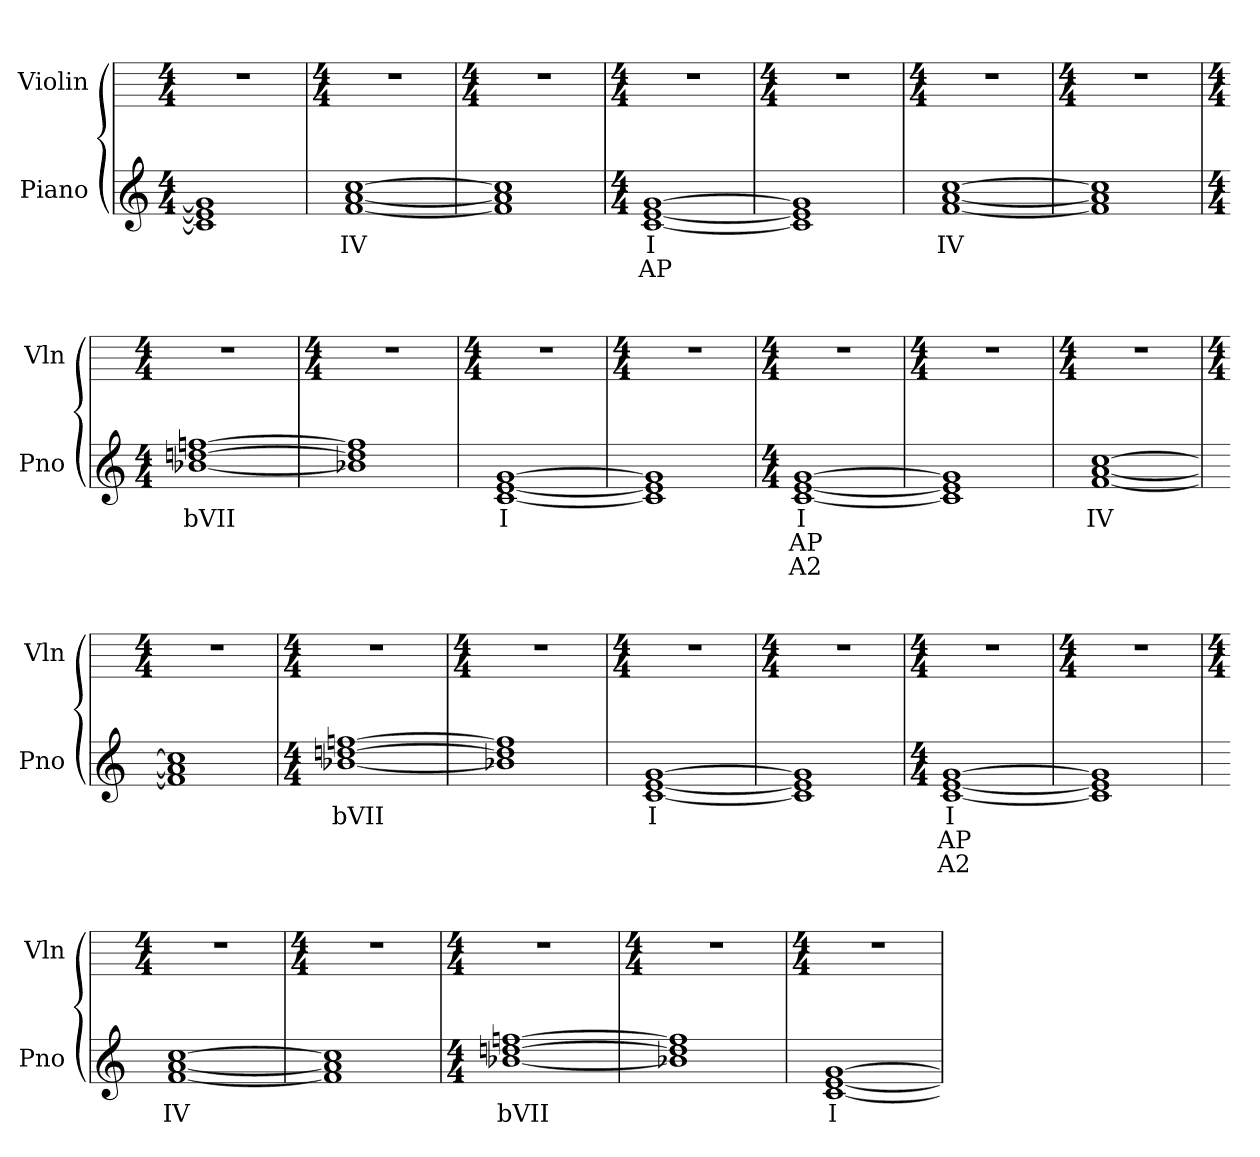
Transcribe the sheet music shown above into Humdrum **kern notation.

**kern	**text	**text	**text	**kern
*part2	*part2	*part2	*part2	*part1
*staff2	*staff2	*staff2	*staff2	*staff1
*I"Piano	*	*	*	*I"Violin
*I'Pno	*	*	*	*I'Vln
*k[]	*	*	*	*
*C:	*	*	*	*
*M4/4	*	*	*	*M4/4
=	=	=	=	=
1c] 1e] 1g]	.	.	.	1r
=	=	=	=	=
*k[]	*	*	*	*
*C:	*	*	*	*
*	*	*	*	*M4/4
[1f [1a [1cc	IV	.	.	1r
=	=	=	=	=
*k[]	*	*	*	*
*C:	*	*	*	*
*	*	*	*	*M4/4
1f] 1a] 1cc]	.	.	.	1r
=	=	=	=	=
*k[]	*	*	*	*
*C:	*	*	*	*
*M4/4	*	*	*	*M4/4
[1c [1e [1g	I	AP	.	1r
=	=	=	=	=
*k[]	*	*	*	*
*C:	*	*	*	*
*	*	*	*	*M4/4
1c] 1e] 1g]	.	.	.	1r
=	=	=	=	=
*k[]	*	*	*	*
*C:	*	*	*	*
*	*	*	*	*M4/4
[1f [1a [1cc	IV	.	.	1r
=	=	=	=	=
*k[]	*	*	*	*
*C:	*	*	*	*
*	*	*	*	*M4/4
1f] 1a] 1cc]	.	.	.	1r
=	=	=	=	=
*k[]	*	*	*	*
*C:	*	*	*	*
*M4/4	*	*	*	*M4/4
[1b-X [1ddn [1ffn	bVII	.	.	1r
=	=	=	=	=
*k[]	*	*	*	*
*C:	*	*	*	*
*	*	*	*	*M4/4
1b-X] 1ddn] 1ffn]	.	.	.	1r
=	=	=	=	=
*k[]	*	*	*	*
*C:	*	*	*	*
*	*	*	*	*M4/4
[1c [1e [1g	I	.	.	1r
=	=	=	=	=
*k[]	*	*	*	*
*C:	*	*	*	*
*	*	*	*	*M4/4
1c] 1e] 1g]	.	.	.	1r
=	=	=	=	=
*k[]	*	*	*	*
*C:	*	*	*	*
*M4/4	*	*	*	*M4/4
[1c [1e [1g	I	AP	A2	1r
=	=	=	=	=
*k[]	*	*	*	*
*C:	*	*	*	*
*	*	*	*	*M4/4
1c] 1e] 1g]	.	.	.	1r
=	=	=	=	=
*k[]	*	*	*	*
*C:	*	*	*	*
*	*	*	*	*M4/4
[1f [1a [1cc	IV	.	.	1r
=	=	=	=	=
*k[]	*	*	*	*
*C:	*	*	*	*
*	*	*	*	*M4/4
1f] 1a] 1cc]	.	.	.	1r
=	=	=	=	=
*k[]	*	*	*	*
*C:	*	*	*	*
*M4/4	*	*	*	*M4/4
[1b-X [1ddn [1ffn	bVII	.	.	1r
=	=	=	=	=
*k[]	*	*	*	*
*C:	*	*	*	*
*	*	*	*	*M4/4
1b-X] 1ddn] 1ffn]	.	.	.	1r
=	=	=	=	=
*k[]	*	*	*	*
*C:	*	*	*	*
*	*	*	*	*M4/4
[1c [1e [1g	I	.	.	1r
=	=	=	=	=
*k[]	*	*	*	*
*C:	*	*	*	*
*	*	*	*	*M4/4
1c] 1e] 1g]	.	.	.	1r
=	=	=	=	=
*k[]	*	*	*	*
*C:	*	*	*	*
*M4/4	*	*	*	*M4/4
[1c [1e [1g	I	AP	A2	1r
=	=	=	=	=
*k[]	*	*	*	*
*C:	*	*	*	*
*	*	*	*	*M4/4
1c] 1e] 1g]	.	.	.	1r
=	=	=	=	=
*k[]	*	*	*	*
*C:	*	*	*	*
*	*	*	*	*M4/4
[1f [1a [1cc	IV	.	.	1r
=	=	=	=	=
*k[]	*	*	*	*
*C:	*	*	*	*
*	*	*	*	*M4/4
1f] 1a] 1cc]	.	.	.	1r
=	=	=	=	=
*k[]	*	*	*	*
*C:	*	*	*	*
*M4/4	*	*	*	*M4/4
[1b-X [1ddn [1ffn	bVII	.	.	1r
=	=	=	=	=
*k[]	*	*	*	*
*C:	*	*	*	*
*	*	*	*	*M4/4
1b-X] 1ddn] 1ffn]	.	.	.	1r
=	=	=	=	=
*k[]	*	*	*	*
*C:	*	*	*	*
*	*	*	*	*M4/4
[1c [1e [1g	I	.	.	1r
=	=	=	=	=
*-	*-	*-	*-	*-
